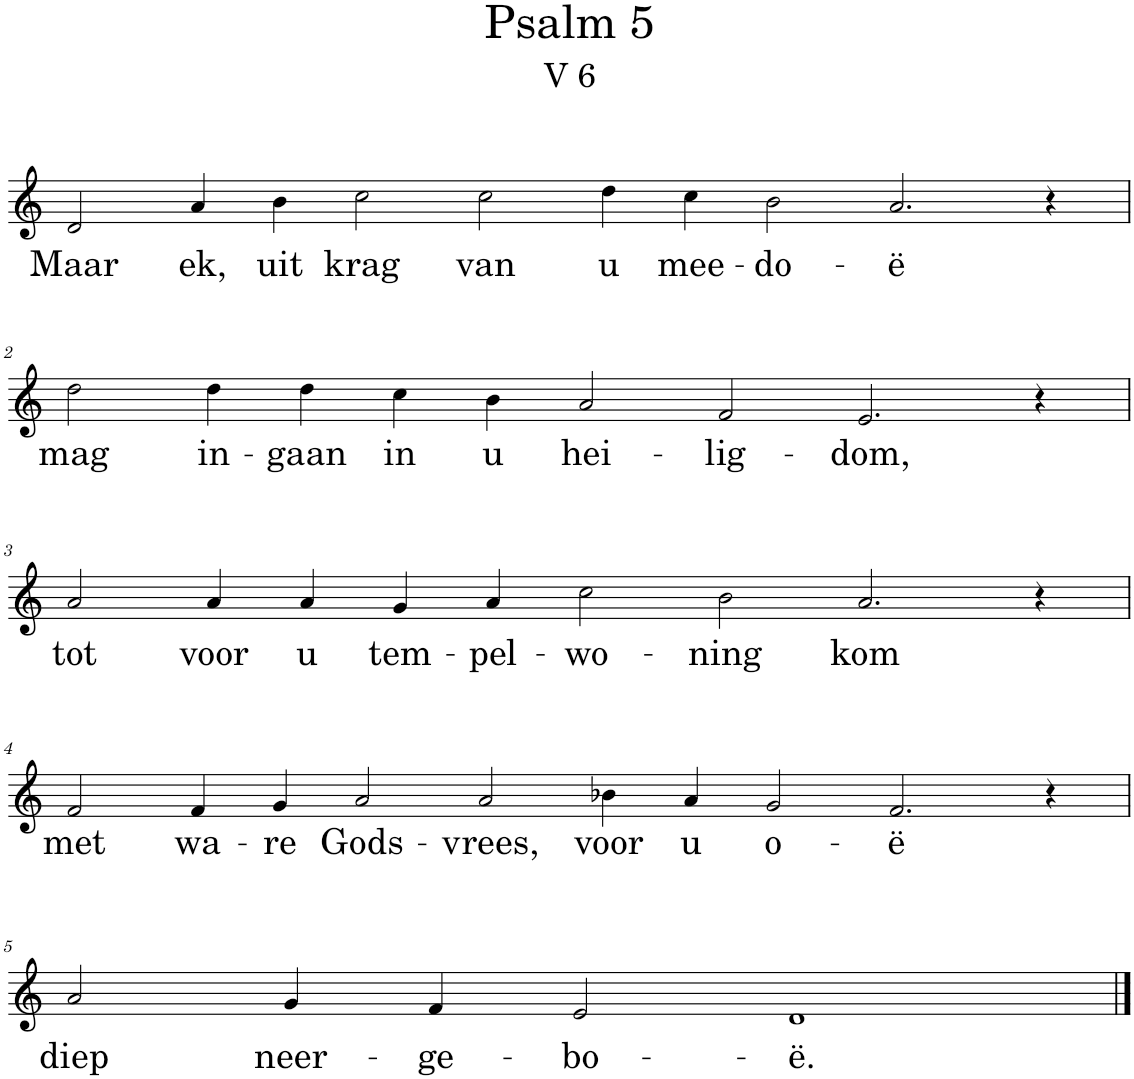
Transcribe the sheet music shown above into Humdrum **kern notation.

**kern	**text
*part1	*part1
*staff1	*staff1
*I"Pipe Organ	*
*I'Org.	*
*clefG2	*
*k[]	*
*M16/4	*
=1	=1
!	!LO:LY:b
2d/	Maar
!	!LO:LY:b
4a/	ek,
!	!LO:LY:b
4b\	uit
!	!LO:LY:b
2cc\	krag
!	!LO:LY:b
2cc\	van
!	!LO:LY:b
4dd\	u
!	!LO:LY:b
4cc\	mee-
!	!LO:LY:b
2b\	-do-
!	!LO:LY:b
2.a/	-ë
4r	.
!!LO:LB:g=z
=2	=2
*M14/4	*
!	!LO:LY:b
2dd\	mag
!	!LO:LY:b
4dd\	in-
!	!LO:LY:b
4dd\	-gaan
!	!LO:LY:b
4cc\	in
!	!LO:LY:b
4b\	u
!	!LO:LY:b
2a/	hei-
!	!LO:LY:b
2f/	-lig-
!	!LO:LY:b
2.e/	-dom,
4r	.
!!LO:LB:g=z
=3	=3
!	!LO:LY:b
2a/	tot
!	!LO:LY:b
4a/	voor
!	!LO:LY:b
4a/	u
!	!LO:LY:b
4g/	tem-
!	!LO:LY:b
4a/	-pel-
!	!LO:LY:b
2cc\	-wo-
!	!LO:LY:b
2b\	-ning
!	!LO:LY:b
2.a/	kom
4r	.
!!LO:LB:g=z
=4	=4
*M16/4	*
!	!LO:LY:b
2f/	met
!	!LO:LY:b
4f/	wa-
!	!LO:LY:b
4g/	-re
!	!LO:LY:b
2a/	Gods-
!	!LO:LY:b
2a/	-vrees,
!	!LO:LY:b
4b-X\	voor
!	!LO:LY:b
4a/	u
!	!LO:LY:b
2g/	o-
!	!LO:LY:b
2.f/	-ë
4r	.
!!LO:LB:g=z
=5	=5
*M10/4	*
!	!LO:LY:b
2a/	diep
!	!LO:LY:b
4g/	neer-
!	!LO:LY:b
4f/	-ge-
!	!LO:LY:b
2e/	-bo-
!	!LO:LY:b
1d	-ë.
==	==
*-	*-
